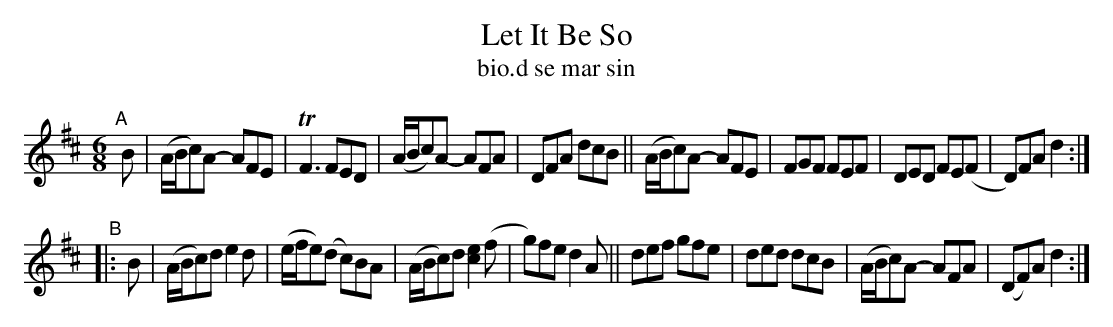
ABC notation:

X:1
T: Let It Be So
T: bio\.d se mar sin
M: 6/8
L: 1/8
K: D
"^A"[|] B \
|  (A/B/c)A- AFE | TF3 FED | (A/B/c)A- AFA | DFA dcB \
|| (A/B/c)A- AFE | FGF FEF | DED FE(F | D)FA d2 :|
"^B"|: B \
| (A/B/c)d e2d | (e/f/e)(d c)BA | (A/B/c)d [c2e2](f | g)fe d2A \
|| def gfe | ded dcB | (A/B/c)A- AFA | (DF)A d2 :|
